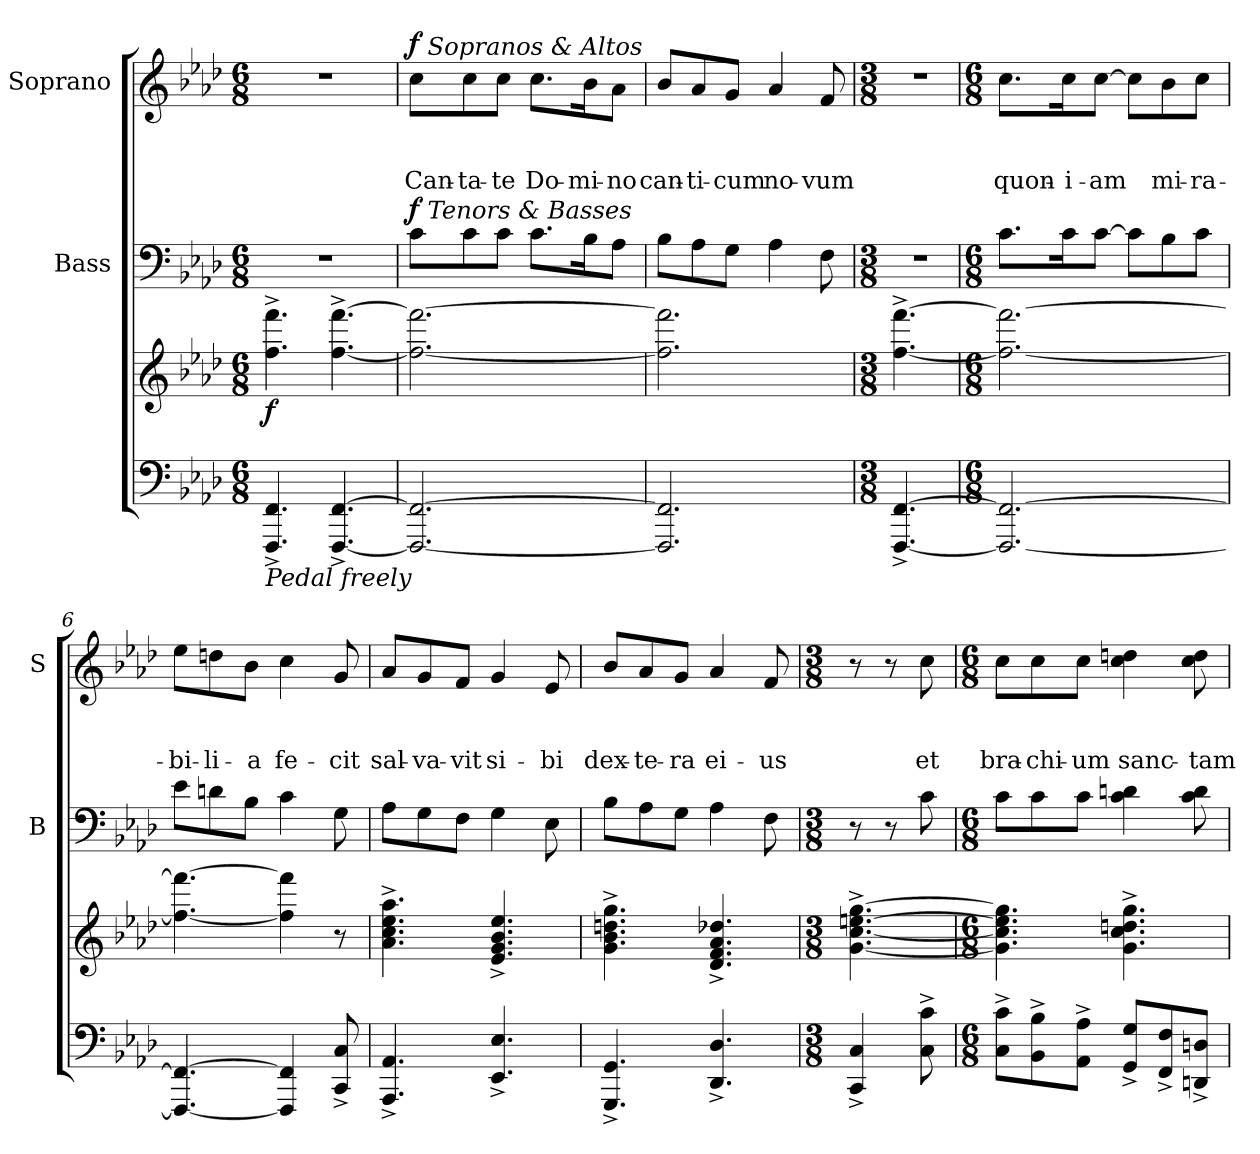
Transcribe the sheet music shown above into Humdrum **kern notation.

**kern	**kern	**dynam	**kern	**dynam	**kern	**text	**text	**text	**dynam
*part3	*part3	*part3	*part2	*part2	*part1	*part1	*part1	*part1	*part1
*staff4	*staff3	*staff3/4	*staff2	*staff2	*staff1	*staff1	*staff1	*staff1	*staff1
*	*	*	*I"Bass	*	*I"Soprano	*	*	*	*
*	*	*	*I'B	*	*I'S	*	*	*	*
!!LO:PB:g=z
*clefF4	*clefG2	*	*clefF4	*	*clefG2	*	*	*	*
*k[b-e-a-d-]	*k[b-e-a-d-]	*	*k[b-e-a-d-]	*	*k[b-e-a-d-]	*	*	*	*
*f:	*f:	*	*f:	*	*f:	*	*	*	*
*M6/8	*M6/8	*	*M6/8	*	*M6/8	*	*	*	*
*MM120	*MM120	*	*MM120	*	*MM120	*	*	*	*
=1	=1	=1	=1	=1	=1	=1	=1	=1	=1
!LO:TX:b:i:t=Pedal freely	!	!	!	!	!	!	!	!	!
!	!	!LO:DY:b	!	!	!	!	!	!	!
4.FFF/^< 4.FF/^<	4.ff\^> 4.fff\^>	f	2.r	.	2.r	.	.	.	.
[4.FFF/^< [4.FF/^<	[4.ff\^> [4.fff\^>	.	.	.	.	.	.	.	.
=2	=2	=2	=2	=2	=2	=2	=2	=2	=2
!	!	!	!	!LO:DY:a	!	!	!	!	!LO:DY:a
*	*	*	*^	*	*^	*	*	*	*
2.FFF/_ 2.FF/_	2.ff\_ 2.fff\_	.	8c\L	32ryy	f	8cc\L	32ryy	.	.	Can-	f
!	!	!	!	!	!	!	!LO:TX:a:i:t=Sopranos & Altos	!	!	!	!
!	!	!	!	!LO:TX:a:i:t=Tenors & Basses	!	!	!	!	!	!	!
.	.	.	.	2ryy	.	.	2ryy	.	.	.	.
.	.	.	8c\	.	.	8cc\	.	.	.	-ta-	.
.	.	.	8c\J	.	.	8cc\J	.	.	.	-te	.
.	.	.	8.c\L	.	.	8.cc\L	.	.	.	Do-	.
.	.	.	.	8..ryy	.	.	8..ryy	.	.	.	.
.	.	.	16B-\k	.	.	16b-\k	.	.	.	-mi-	.
.	.	.	8A-\J	.	.	8a-\J	.	.	.	-no	.
*	*	*	*v	*v	*	*	*	*	*	*	*
*	*	*	*	*	*v	*v	*	*	*	*
=3	=3	=3	=3	=3	=3	=3	=3	=3	=3
2.FFF/] 2.FF/]	2.ff\] 2.fff\]	.	8B-\L	.	8b-/L	.	.	can-	.
.	.	.	8A-\	.	8a-/	.	.	-ti-	.
.	.	.	8G\J	.	8g/J	.	.	-cum	.
.	.	.	4A-\	.	4a-/	.	.	no-	.
.	.	.	8F\	.	8f/	.	.	-vum	.
=4	=4	=4	=4	=4	=4	=4	=4	=4	=4
*M3/8	*M3/8	*	*M3/8	*	*M3/8	*	*	*	*
[4.FFF/^< [4.FF/^<	[4.ff\^> [4.fff\^>	.	4.r	.	4.r	.	.	.	.
!!LO:LB:g=z
=5	=5	=5	=5	=5	=5	=5	=5	=5	=5
*M6/8	*M6/8	*	*M6/8	*	*M6/8	*	*	*	*
2.FFF/_ 2.FF/_	2.ff\_ 2.fff\_	.	8.c\L	.	8.cc\L	.	.	quon-	.
.	.	.	16c\k	.	16cc\k	.	.	-i-	.
.	.	.	[8c\J	.	[8cc\J	.	.	-am	.
.	.	.	8c\L]	.	8cc\L]	.	.	.	.
.	.	.	8B-\	.	8b-\	.	.	mi-	.
.	.	.	8c\J	.	8cc\J	.	.	-ra-	.
=6	=6	=6	=6	=6	=6	=6	=6	=6	=6
4.FFF/_ 4.FF/_	4.ff\_ 4.fff\_	.	8e-\L	.	8ee-\L	.	.	-bi-	.
.	.	.	8dn\	.	8ddn\	.	.	-li-	.
.	.	.	8B-\J	.	8b-\J	.	.	-a	.
4FFF/] 4FF/]	4ff\] 4fff\]	.	4c\	.	4cc\	.	.	fe-	.
8CC/^< 8C/^<	8r	.	8G\	.	8g/	.	.	-cit	.
=7	=7	=7	=7	=7	=7	=7	=7	=7	=7
4.AAA-/^< 4.AA-/^<	4.a-\^> 4.cc\^> 4.ee-\^> 4.aa-\^>	.	8A-\L	.	8a-/L	.	.	sal-	.
.	.	.	8G\	.	8g/	.	.	-va-	.
.	.	.	8F\J	.	8f/J	.	.	-vit	.
4.EE-/^< 4.E-/^<	4.e-/^< 4.g/^< 4.b-/^< 4.ee-/^<	.	4G\	.	4g/	.	.	si-	.
.	.	.	8E-\	.	8e-/	.	.	-bi	.
!!LO:LB:g=z
=8	=8	=8	=8	=8	=8	=8	=8	=8	=8
4.GGG/^< 4.GG/^<	4.g\^> 4.b-\^> 4.ddn\^> 4.gg\^>	.	8B-\L	.	8b-/L	.	.	dex-	.
.	.	.	8A-\	.	8a-/	.	.	-te-	.
.	.	.	8G\J	.	8g/J	.	.	-ra	.
4.DD-/^< 4.D-/^<	4.d-/^< 4.f/^< 4.a-/^< 4.dd-X/^<	.	4A-\	.	4a-/	.	.	ei-	.
.	.	.	8F\	.	8f/	.	.	-us	.
=9	=9	=9	=9	=9	=9	=9	=9	=9	=9
*M3/8	*M3/8	*	*M3/8	*	*M3/8	*	*	*	*
4CC/^< 4C/^<	[4.g\^> [4.cc\^> [4.een\^> [4.gg\^>	.	8r	.	8r	.	.	.	.
.	.	.	8r	.	8r	.	.	.	.
8C\^> 8c\^>	.	.	8c\	.	8cc\	.	.	et	.
=10	=10	=10	=10	=10	=10	=10	=10	=10	=10
*M6/8	*M6/8	*	*M6/8	*	*M6/8	*	*	*	*
8C\^> 8c\^>L	4.g\] 4.cc\] 4.ee\] 4.gg\]	.	8c\L	.	8cc\L	.	.	bra-	.
8BB-\^> 8B-\^>	.	.	8c\	.	8cc\	.	.	-chi-	.
8AA-\^> 8A-\^>J	.	.	8c\J	.	8cc\J	.	.	-um	.
8GG/^< 8G/^<L	4.g\^> 4.cc\^> 4.ddn\^> 4.gg\^>	.	4c\ 4dn\	.	4cc\ 4ddn\	.	.	sanc-	.
8FF/^< 8F/^<	.	.	.	.	.	.	.	.	.
8DDn/^< 8Dn/^<J	.	.	8c\ 8d\	.	8cc\ 8dd\	.	.	-tam	.
=	=	=	=	=	=	=	=	=	=
*-	*-	*-	*-	*-	*-	*-	*-	*-	*-
